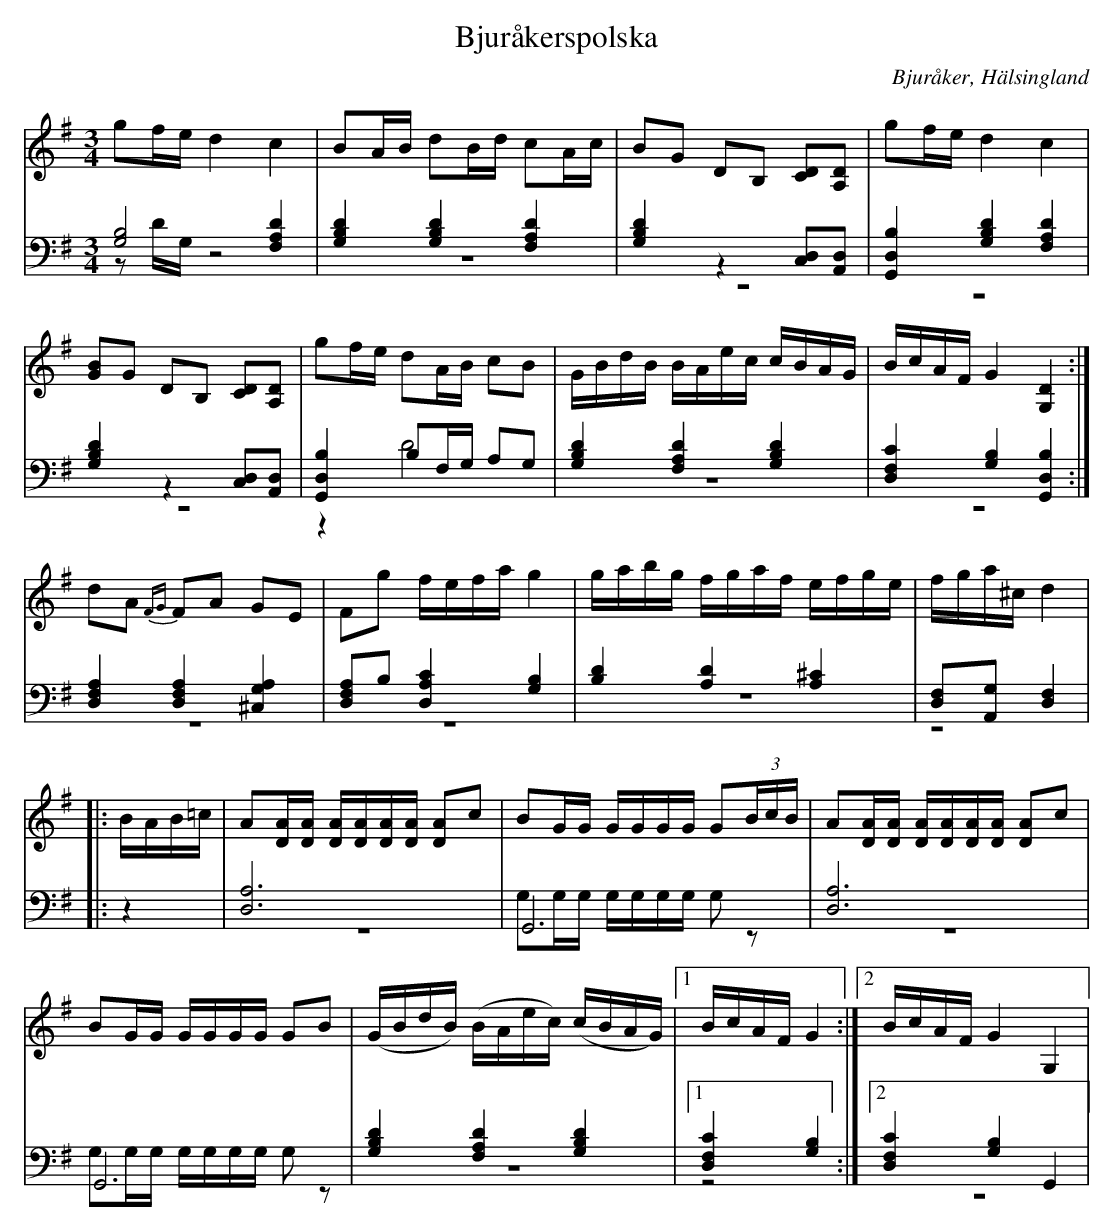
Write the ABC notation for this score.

X:1
T: Bjuråkerspolska
O: Bjuråker, Hälsingland
M: 3/4
L: 1/8
K: G
V:1
V:2
V:3 merge
V:1
gf/e/ d2 c2|BA/B/ dB/d/ cA/c/| BG DB, [CD][A,D]|gf/e/ d2 c2|
[GB]G DB, [CD][A,D] |gf/e/ dA/B/ cB|G/B/d/B/ B/A/e/c/ c/B/A/G/|B/c/A/F/ G2 [G,2D2]:|
dA {FG}FA GE|Fg f/e/f/a/ g2|g/a/b/g/ f/g/a/f/ e/f/g/e/ |f/g/a/^c/ d2 |
|:B/A/B/=c/|A[D/A/][D/A/] [D/A/][D/A/][D/A/][D/A/] [DA]c|BG/G/ G/G/G/G/ G(3B/c/B/|A[D/A/][D/A/] [D/A/][D/A/][D/A/][D/A/] [DA]c|
BG/G/ G/G/G/G/ GB|(G/B/d/B/) (B/A/e/c/) (c/B/A/G/)|1 B/c/A/F/ G2:|2 B/c/A/F/ G2 G,2|
V:2 clef=bass
[G,4B,4] [F,2A,2 D2]|[G,2B,2D2] [G,2B,2D2] [F,2A,2 D2]|[G,2B,2D2] z2 [C,D,][A,,D,]|[G,,2D,2B,2] [G,2B,2D2] [F,2A,2 D2]|
[G,2B,2D2] z2 [C,D,][A,,D,]|[G,,2D,2B,2] B,F,/G,/ A,G,|[G,2B,2D2] [F,2A,2 D2] [G,2B,2D2]|[D,2F,2C2] [G,2B,2][G,,2D,2B,2]:|
[D,2F,2A,2] [D,2F,2A,2] [^C,2G,2A,2]|[D,F,A,]B, [D,2A,2C2] [G,2B,2]|[B,2D2] [A,2D2] [A,2^C2]|[D,F,][A,,G,] [D,2F,2]|
|:z2|[D,6A,6]|G,,6|[D,6A,6]|
G,,6|[G,2B,2D2] [F,2A,2 D2] [G,2B,2D2]|1 [D,2F,2C2] [G,2B,2] :|2 [D,2F,2C2] [G,2B,2] G,,2|
V:3  clef=bass
zD/G,/ z4 |z6|z6|z6|
z6|z2 D4|z6|z6:|
z6|z6|z6|z4|
|:z2|z6|G,G,/G,/ G,/G,/G,/G,/ G,z|z6 |
G,G,/G,/ G,/G,/G,/G,/ G,z|z6|1 z4:|2 z6|
